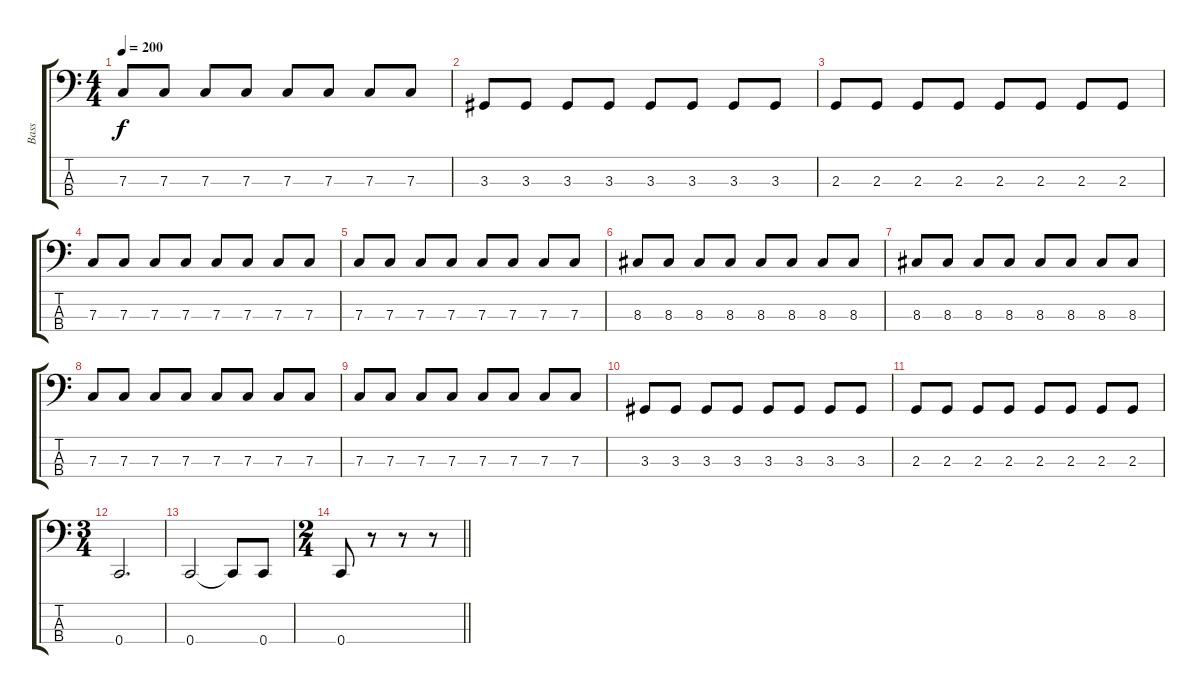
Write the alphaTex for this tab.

\track ("Bass" "Bass") {instrument electricbassfinger}
\staff {score tabs}
\tuning (Eb2 Bb1 F1 C1) {hide}
\ts (4 4)
\tempo 200
\clef f4
\ks c
7.3.8{dy f} 7.3.8 7.3.8 7.3.8 7.3.8 7.3.8 7.3.8 7.3.8 |
3.3.8 3.3.8 3.3.8 3.3.8 3.3.8 3.3.8 3.3.8 3.3.8 |
2.3.8 2.3.8 2.3.8 2.3.8 2.3.8 2.3.8 2.3.8 2.3.8 |
7.3.8 7.3.8 7.3.8 7.3.8 7.3.8 7.3.8 7.3.8 7.3.8 |
7.3.8 7.3.8 7.3.8 7.3.8 7.3.8 7.3.8 7.3.8 7.3.8 |
8.3.8 8.3.8 8.3.8 8.3.8 8.3.8 8.3.8 8.3.8 8.3.8 |
8.3.8 8.3.8 8.3.8 8.3.8 8.3.8 8.3.8 8.3.8 8.3.8 |
7.3.8 7.3.8 7.3.8 7.3.8 7.3.8 7.3.8 7.3.8 7.3.8 |
7.3.8 7.3.8 7.3.8 7.3.8 7.3.8 7.3.8 7.3.8 7.3.8 |
3.3.8 3.3.8 3.3.8 3.3.8 3.3.8 3.3.8 3.3.8 3.3.8 |
2.3.8 2.3.8 2.3.8 2.3.8 2.3.8 2.3.8 2.3.8 2.3.8 |
\ts (3 4)
0.4.2{d} |
0.4.2 0.4{t}.8 0.4.8 |
\ts (2 4)
\barLineRight lightlight
0.4.8 r.8 r.8 r.8
